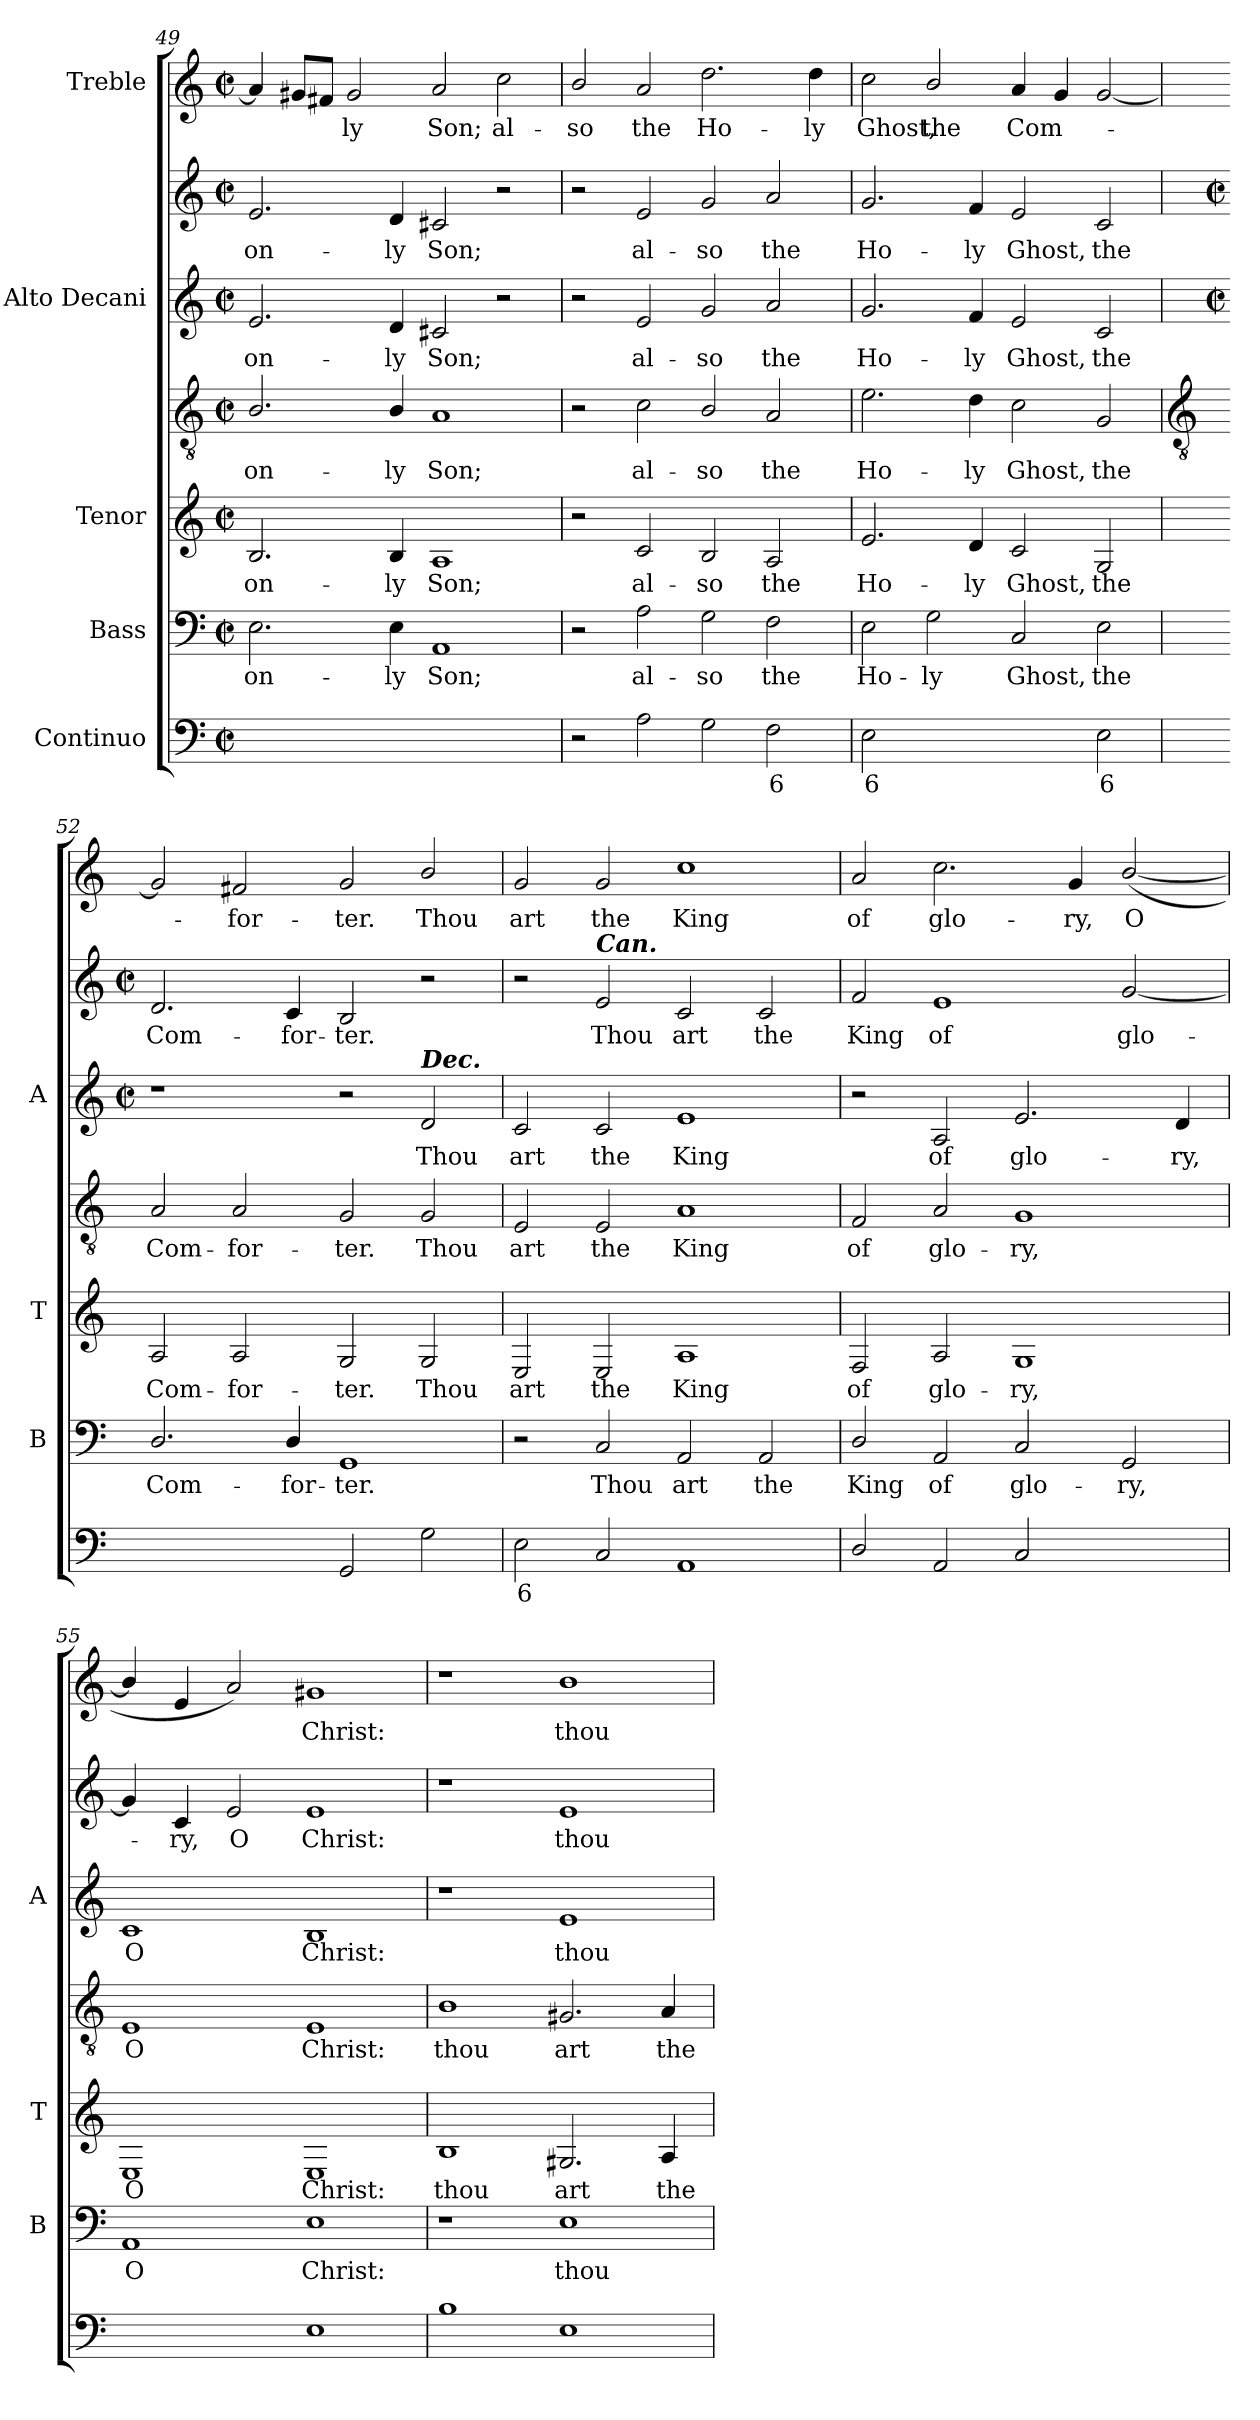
**kern	**text	**text	**kern	**text	**kern	**text	**kern	**text	**kern	**text	**kern	**text	**kern	**text
*part5	*part5	*part5	*part4	*part4	*part3	*part3	*part3	*part3	*part2	*part2	*part2	*part2	*part1	*part1
*staff7	*staff7	*staff7	*staff6	*staff6	*staff5	*staff5	*staff4	*staff4	*staff3	*staff3	*staff2	*staff2	*staff1	*staff1
*I"Continuo	*	*	*I"Bass	*	*I"Tenor	*	*	*	*I"Alto Decani	*	*	*	*I"Treble	*
*	*	*	*I'B	*	*I'T	*	*	*	*I'A	*	*	*	*	*
*clefF4	*	*	*clefF4	*	*	*	*clefGv2	*	*clefG2	*	*clefG2	*	*clefG2	*
*k[]	*	*	*k[]	*	*k[]	*	*k[]	*	*k[]	*	*k[]	*	*k[]	*
*C:	*	*	*C:	*	*C:	*	*C:	*	*C:	*	*C:	*	*C:	*
*M4/2	*	*	*M4/2	*	*M4/2	*	*M4/2	*	*M4/2	*	*M4/2	*	*M4/2	*
*met(c|)	*	*	*met(c|)	*	*met(c|)	*	*met(c|)	*	*met(c|)	*	*met(c|)	*	*met(c|)	*
=49	=49	=49	=49	=49	=49	=49	=49	=49	=49	=49	=49	=49	=49	=49
!	!LO:LY:b	!	!	!LO:LY:b	!	!LO:LY:b	!	!LO:LY:b	!	!LO:LY:b	!	!LO:LY:b	!	!
[2Eyy	4	.	2.E	on-	2.B/	on-	2.B/	on-	2.e	on-	2.e	on-	4a]	.
.	.	.	.	.	.	.	.	.	.	.	.	.	8g#XL	.
.	.	.	.	.	.	.	.	.	.	.	.	.	8f#XJ	.
!	!LO:LY:b	!	!	!	!	!	!	!	!	!	!	!	!	!LO:LY:b
2Eyy]	3	.	.	.	.	.	.	.	.	.	.	.	2g#	ly
!	!	!	!	!LO:LY:b	!	!LO:LY:b	!	!LO:LY:b	!	!LO:LY:b	!	!LO:LY:b	!	!
.	.	.	4E	-ly	4B/	-ly	4B/	-ly	4d	-ly	4d	-ly	.	.
!	!	!	!	!LO:LY:b	!	!LO:LY:b	!	!LO:LY:b	!	!LO:LY:b	!	!LO:LY:b	!	!LO:LY:b
[2AAyy	.	.	1AA	Son;	1A	Son;	1A	Son;	2c#X	Son;	2c#X	Son;	2a	Son;
!	!	!	!	!	!	!	!	!	!	!	!	!	!	!LO:LY:b
2AAyy]	.	.	.	.	.	.	.	.	2r	.	2r	.	2cc	al-
=50	=50	=50	=50	=50	=50	=50	=50	=50	=50	=50	=50	=50	=50	=50
!	!	!	!	!	!	!	!	!	!	!	!	!	!	!LO:LY:b
2r	.	.	2r	.	2r	.	2r	.	2r	.	2r	.	2b/	-so
!	!	!	!	!LO:LY:b	!	!LO:LY:b	!	!LO:LY:b	!	!LO:LY:b	!	!LO:LY:b	!	!LO:LY:b
2A	.	.	2A	al-	2c	al-	2c	al-	2e	al-	2e	al-	2a	the
!	!	!	!	!LO:LY:b	!	!LO:LY:b	!	!LO:LY:b	!	!LO:LY:b	!	!LO:LY:b	!	!LO:LY:b
2G	.	.	2G	-so	2B/	-so	2B/	-so	2g	-so	2g	-so	2.dd	Ho-
!	!LO:LY:b	!	!	!LO:LY:b	!	!LO:LY:b	!	!LO:LY:b	!	!LO:LY:b	!	!LO:LY:b	!	!
2F	6	.	2F	the	2A	the	2A	the	2a	the	2a	the	.	.
!	!	!	!	!	!	!	!	!	!	!	!	!	!	!LO:LY:b
.	.	.	.	.	.	.	.	.	.	.	.	.	4dd	-ly
=51	=51	=51	=51	=51	=51	=51	=51	=51	=51	=51	=51	=51	=51	=51
!	!LO:LY:b	!	!	!LO:LY:b	!	!LO:LY:b	!	!LO:LY:b	!	!LO:LY:b	!	!LO:LY:b	!	!LO:LY:b
2E	6	.	2E	Ho-	2.e	Ho-	2.e	Ho-	2.g	Ho-	2.g	Ho-	2cc	Ghost,
!	!LO:LY:b	!	!	!LO:LY:b	!	!	!	!	!	!	!	!	!	!LO:LY:b
[4Gyy	6	.	2G	-ly	.	.	.	.	.	.	.	.	2b/	the
!	!LO:LY:b	!	!	!	!	!LO:LY:b	!	!LO:LY:b	!	!LO:LY:b	!	!LO:LY:b	!	!
4Gyy]	5	.	.	.	4d	-ly	4d	-ly	4f	-ly	4f	-ly	.	.
!	!LO:LY:b	!	!	!LO:LY:b	!	!LO:LY:b	!	!LO:LY:b	!	!LO:LY:b	!	!LO:LY:b	!	!LO:LY:b
[4Cyy	6	.	2C	Ghost,	2c	Ghost,	2c	Ghost,	2e	Ghost,	2e	Ghost,	4a	Com-
!	!LO:LY:b	!	!	!	!	!	!	!	!	!	!	!	!	!
4Cyy]	5	.	.	.	.	.	.	.	.	.	.	.	4g	.
!	!LO:LY:b	!	!	!LO:LY:b	!	!LO:LY:b	!	!LO:LY:b	!	!LO:LY:b	!	!LO:LY:b	!	!
2E	6	.	2E	the	2G	the	2G	the	2c	the	2c	the	[2g	.
!!LO:LB:g=z
=52	=52	=52	=52	=52	=52	=52	=52	=52	=52	=52	=52	=52	=52	=52
*	*	*	*	*	*	*	*clefGv2	*	*	*	*	*	*	*
*	*	*	*	*	*	*	*	*	*k[]	*	*k[]	*	*	*
*	*	*	*	*	*	*	*	*	*C:	*	*C:	*	*	*
*	*	*	*	*	*	*	*	*	*M4/2	*	*M4/2	*	*	*
*	*	*	*	*	*	*	*	*	*met(c|)	*	*met(c|)	*	*	*
!	!LO:LY:b	!	!	!LO:LY:b	!	!LO:LY:b	!	!LO:LY:b	!	!	!	!LO:LY:b	!	!
[2D/yy	4	.	2.D/	Com-	2A	Com-	2A	Com-	1r	.	2.d	Com-	2g]	.
!	!LO:LY:b	!	!	!	!	!LO:LY:b	!	!LO:LY:b	!	!	!	!	!	!LO:LY:b
2Dyy]	3	.	.	.	2A	-for-	2A	-for-	.	.	.	.	2f#X	for-
!	!	!	!	!LO:LY:b	!	!	!	!	!	!	!	!LO:LY:b	!	!
.	.	.	4D/	-for-	.	.	.	.	.	.	4c	-for-	.	.
!	!	!	!	!LO:LY:b	!	!LO:LY:b	!	!LO:LY:b	!	!	!	!LO:LY:b	!	!LO:LY:b
2GG	.	.	1GG	-ter.	2G	-ter.	2G	-ter.	2r	.	2B	-ter.	2g	-ter.
!	!	!	!	!	!	!	!	!	!LO:TX:a:Bi:t=Dec.	!	!	!	!	!
!	!	!	!	!	!	!LO:LY:b	!	!LO:LY:b	!	!LO:LY:b	!	!	!	!LO:LY:b
2G	.	.	.	.	2G	Thou	2G	Thou	2d	Thou	2r	.	2b/	Thou
=53	=53	=53	=53	=53	=53	=53	=53	=53	=53	=53	=53	=53	=53	=53
!	!LO:LY:b	!	!	!	!	!LO:LY:b	!	!LO:LY:b	!	!LO:LY:b	!	!	!	!LO:LY:b
2E	6	.	2r	.	2E	art	2E	art	2c	art	2r	.	2g	art
!	!	!	!	!	!	!	!	!	!	!	!LO:TX:a:Bi:t=Can.	!	!	!
!	!	!	!	!LO:LY:b	!	!LO:LY:b	!	!LO:LY:b	!	!LO:LY:b	!	!LO:LY:b	!	!LO:LY:b
2C	.	.	2C	Thou	2E	the	2E	the	2c	the	2e	Thou	2g	the
!	!	!	!	!LO:LY:b	!	!LO:LY:b	!	!LO:LY:b	!	!LO:LY:b	!	!LO:LY:b	!	!LO:LY:b
1AA	.	.	2AA	art	1A	King	1A	King	1e	King	2c	art	1cc	King
!	!	!	!	!LO:LY:b	!	!	!	!	!	!	!	!LO:LY:b	!	!
.	.	.	2AA	the	.	.	.	.	.	.	2c	the	.	.
=54	=54	=54	=54	=54	=54	=54	=54	=54	=54	=54	=54	=54	=54	=54
!	!	!	!	!LO:LY:b	!	!LO:LY:b	!	!LO:LY:b	!	!	!	!LO:LY:b	!	!LO:LY:b
2D/	.	.	2D/	King	2F	of	2F	of	2r	.	2f	King	2a	of
!	!	!	!	!LO:LY:b	!	!LO:LY:b	!	!LO:LY:b	!	!LO:LY:b	!	!LO:LY:b	!	!LO:LY:b
2AA	.	.	2AA	of	2A	glo-	2A	glo-	2A	of	1e	of	2.cc	glo-
!	!	!	!	!LO:LY:b	!	!LO:LY:b	!	!LO:LY:b	!	!LO:LY:b	!	!	!	!
2C	.	.	2C	glo-	1G	-ry,	1G	-ry,	2.e	glo-	.	.	.	.
!	!	!	!	!	!	!	!	!	!	!	!	!	!	!LO:LY:b
.	.	.	.	.	.	.	.	.	.	.	.	.	4g	-ry,
!	!LO:LY:b	!	!	!LO:LY:b	!	!	!	!	!	!	!	!LO:LY:b	!	!LO:LY:b
[4GGyy	6	.	2GG	-ry,	.	.	.	.	.	.	[2g	glo-	(<[2b/	O
!	!LO:LY:b	!	!	!	!	!	!	!	!	!LO:LY:b	!	!	!	!
4GGyy]	5	.	.	.	.	.	.	.	4d	-ry,	.	.	.	.
=55	=55	=55	=55	=55	=55	=55	=55	=55	=55	=55	=55	=55	=55	=55
!	!LO:LY:b	!LO:LY:b	!	!LO:LY:b	!	!LO:LY:b	!	!LO:LY:b	!	!LO:LY:b	!	!	!	!
[2AAyy	9	7	1AA	O	1E	O	1E	O	1c	O	4g]	.	4b/]	.
!	!	!	!	!	!	!	!	!	!	!	!	!LO:LY:b	!	!
.	.	.	.	.	.	.	.	.	.	.	4c	ry,	4e	.
!	!LO:LY:b	!LO:LY:b	!	!	!	!	!	!	!	!	!	!LO:LY:b	!	!
2AAyy]	8	5	.	.	.	.	.	.	.	.	2e	O	2a)	.
!	!	!	!	!LO:LY:b	!	!LO:LY:b	!	!LO:LY:b	!	!LO:LY:b	!	!LO:LY:b	!	!LO:LY:b
1E	.	.	1E	Christ:	1E	Christ:	1E	Christ:	1B	Christ:	1e	Christ:	1g#X	Christ:
=56	=56	=56	=56	=56	=56	=56	=56	=56	=56	=56	=56	=56	=56	=56
!	!	!	!	!	!	!LO:LY:b	!	!LO:LY:b	!	!	!	!	!	!
1B	.	.	1r	.	1B	thou	1B	thou	1r	.	1r	.	1r	.
!	!	!	!	!LO:LY:b	!	!LO:LY:b	!	!LO:LY:b	!	!LO:LY:b	!	!LO:LY:b	!	!LO:LY:b
1E	.	.	1E	thou	2.G#X	art	2.G#X	art	1e	thou	1e	thou	1b	thou
!	!	!	!	!	!	!LO:LY:b	!	!LO:LY:b	!	!	!	!	!	!
.	.	.	.	.	4A	the	4A	the	.	.	.	.	.	.
=	=	=	=	=	=	=	=	=	=	=	=	=	=	=
*-	*-	*-	*-	*-	*-	*-	*-	*-	*-	*-	*-	*-	*-	*-
